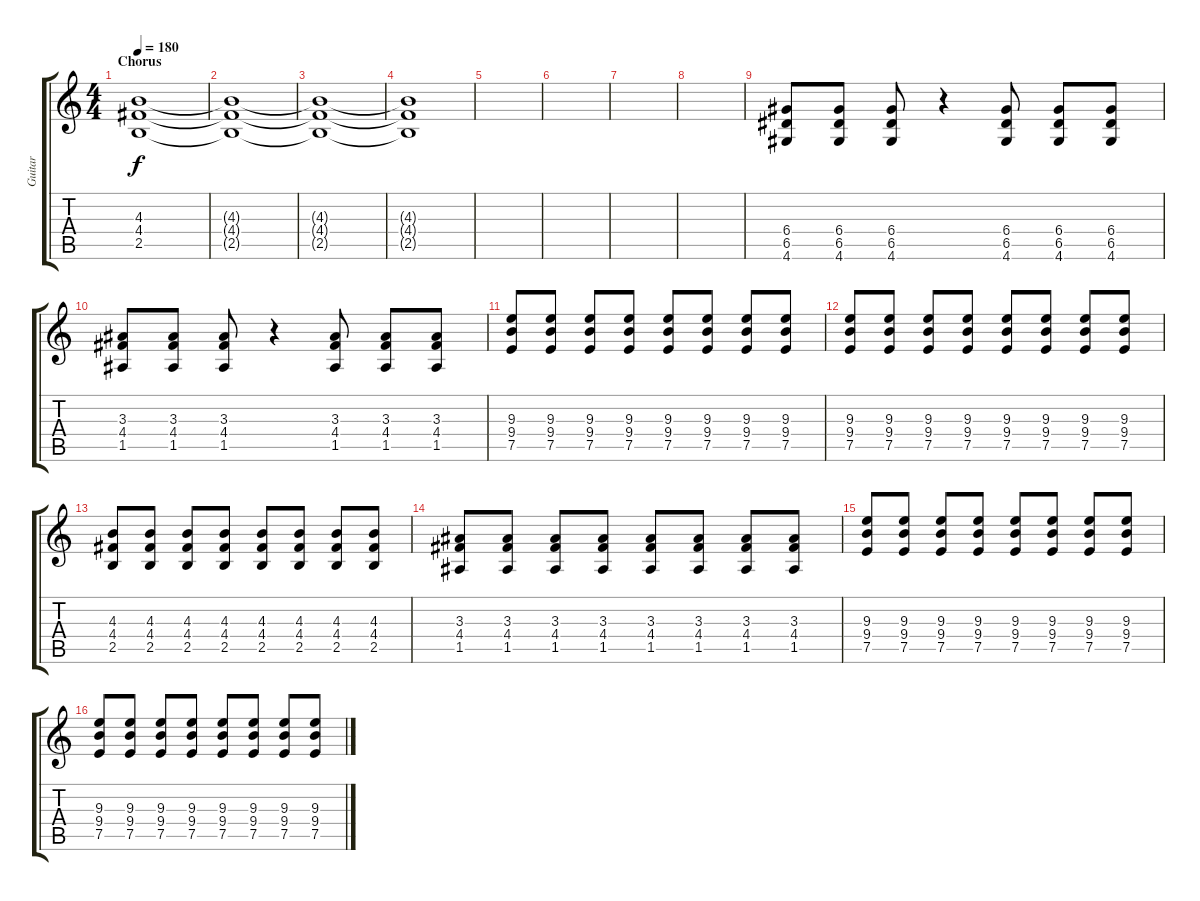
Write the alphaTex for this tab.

\track ("Guitar" "Guitar") {instrument distortionguitar}
\staff {score tabs}
\tuning (E4 B3 G3 D3 A2 E2) {hide}
\ts (4 4)
\section ("" "Chorus")
\tempo 180
\clef g2
\ks c
(4.3 4.4 2.5).1{dy f volume 3} |
(4.3{t} 4.4{t} 2.5{t}).1 |
(4.3{t} 4.4{t} 2.5{t}).1 |
(4.3{t} 4.4{t} 2.5{t}).1 |
|
|
|
|
(6.4 6.5 4.6).8{volume 10 balance 8} (6.4 6.5 4.6).8 (6.4 6.5 4.6).8 r.4 (6.4 6.5 4.6).8 (6.4 6.5 4.6).8 (6.4 6.5 4.6).8 |
(3.3 4.4 1.5).8 (3.3 4.4 1.5).8 (3.3 4.4 1.5).8 r.4 (3.3 4.4 1.5).8 (3.3 4.4 1.5).8 (3.3 4.4 1.5).8 |
(9.3 9.4 7.5).8 (9.3 9.4 7.5).8 (9.3 9.4 7.5).8 (9.3 9.4 7.5).8 (9.3 9.4 7.5).8 (9.3 9.4 7.5).8 (9.3 9.4 7.5).8 (9.3 9.4 7.5).8 |
(9.3 9.4 7.5).8 (9.3 9.4 7.5).8 (9.3 9.4 7.5).8 (9.3 9.4 7.5).8 (9.3 9.4 7.5).8 (9.3 9.4 7.5).8 (9.3 9.4 7.5).8 (9.3 9.4 7.5).8 |
(4.3 4.4 2.5).8 (4.3 4.4 2.5).8 (4.3 4.4 2.5).8 (4.3 4.4 2.5).8 (4.3 4.4 2.5).8 (4.3 4.4 2.5).8 (4.3 4.4 2.5).8 (4.3 4.4 2.5).8 |
(3.3 4.4 1.5).8 (3.3 4.4 1.5).8 (3.3 4.4 1.5).8 (3.3 4.4 1.5).8 (3.3 4.4 1.5).8 (3.3 4.4 1.5).8 (3.3 4.4 1.5).8 (3.3 4.4 1.5).8 |
(9.3 9.4 7.5).8 (9.3 9.4 7.5).8 (9.3 9.4 7.5).8 (9.3 9.4 7.5).8 (9.3 9.4 7.5).8 (9.3 9.4 7.5).8 (9.3 9.4 7.5).8 (9.3 9.4 7.5).8 |
(9.3 9.4 7.5).8 (9.3 9.4 7.5).8 (9.3 9.4 7.5).8 (9.3 9.4 7.5).8 (9.3 9.4 7.5).8 (9.3 9.4 7.5).8 (9.3 9.4 7.5).8 (9.3 9.4 7.5).8
